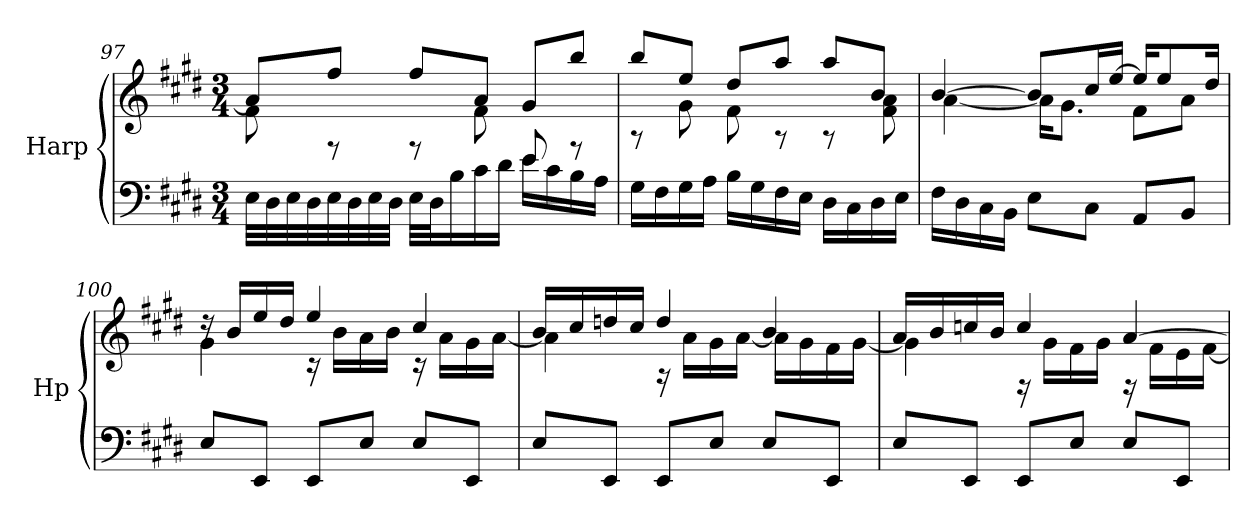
**kern	**kern
*part1	*part1
*staff2	*staff1
*I"Harp	*
*I'Hp	*
*clefF4	*clefG2
*k[f#c#g#d#]	*k[f#c#g#d#]
*M3/4	*M3/4
=97	=97
*^	*^
2ryy	32E\LLL	8a/L]	8f#\
.	32D#\	.	.
.	32E\	.	.
.	32D#\	.	.
.	32E\	8ff#/J	8rF
.	32D#\	.	.
.	32E\	.	.
.	32D#\JJJ	.	.
.	32E\LLL	8ff#/L	8rF
.	32D#\J	.	.
.	16B\	.	.
.	16c#\	8a/J	8f#\
.	16d#\JJ	.	.
8e/	16e\LL	8g#/L	8ryy
.	16c#\	.	.
8ryy	16B\	8bb/J	8rF
.	16A\JJ	.	.
*v	*v	*	*
!!LO:LB:g=z	!!
=98	=98	=98
16G#\LL	8bb/L	8rA
16F#\	.	.
16G#\	8ee/J	8g#\
16A\JJ	.	.
16B\LL	8dd#/L	8f#\
16G#\	.	.
16F#\	8aa/J	8rA
16E\JJ	.	.
16D#\LL	8aa/L	8rA
16C#\	.	.
16D#\	8b/J	8f#\ 8a\
16E\JJ	.	.
=99	=99	=99
16F#\LL	[4b/	[4a\
16D#\	.	.
16C#\	.	.
16BB\JJ	.	.
8E\L	8b/L]	16a\KL]
.	.	8.g#\J
8C#\J	16cc#/L	.
.	[16ee/JJ	.
8AA/L	16ee/KL]	8f#\L
.	8ee/	.
8BB/J	.	8a\J
.	16dd#/Jk	.
=100	=100	=100
8E/L	16rdd	4g#\
.	16b/LL	.
8EE/J	16ee/	.
.	16dd#/JJ	.
8EE/L	4ee/	16rc
.	.	16b\LL
8E/J	.	16a\
.	.	16b\JJ
8E/L	4cc#/	16rc
.	.	16a\LL
8EE/J	.	16g#\
.	.	[16a\JJ
!!LO:PB:g=z	!!
=101	=101	=101
8E/L	16b/LL	4a\]
.	16cc#/	.
8EE/J	16ddn/	.
.	16cc#/JJ	.
8EE/L	4dd/	16rA
.	.	16a\LL
8E/J	.	16g#\
.	.	[16a\JJ
8E/L	4b/	16a\LL]
.	.	16g#\
8EE/J	.	16f#\
.	.	[16g#\JJ
=102	=102	=102
8E/L	16a/LL	4g#\]
.	16b/	.
8EE/J	16ccn/	.
.	16b/JJ	.
8EE/L	4cc/	16rF
.	.	16g#\LL
8E/J	.	16f#\
.	.	16g#\JJ
8E/L	[4a/	16rF
.	.	16f#\LL
8EE/J	.	16e\
.	.	[16f#\JJ
*	*v	*v
=	=
*-	*-
